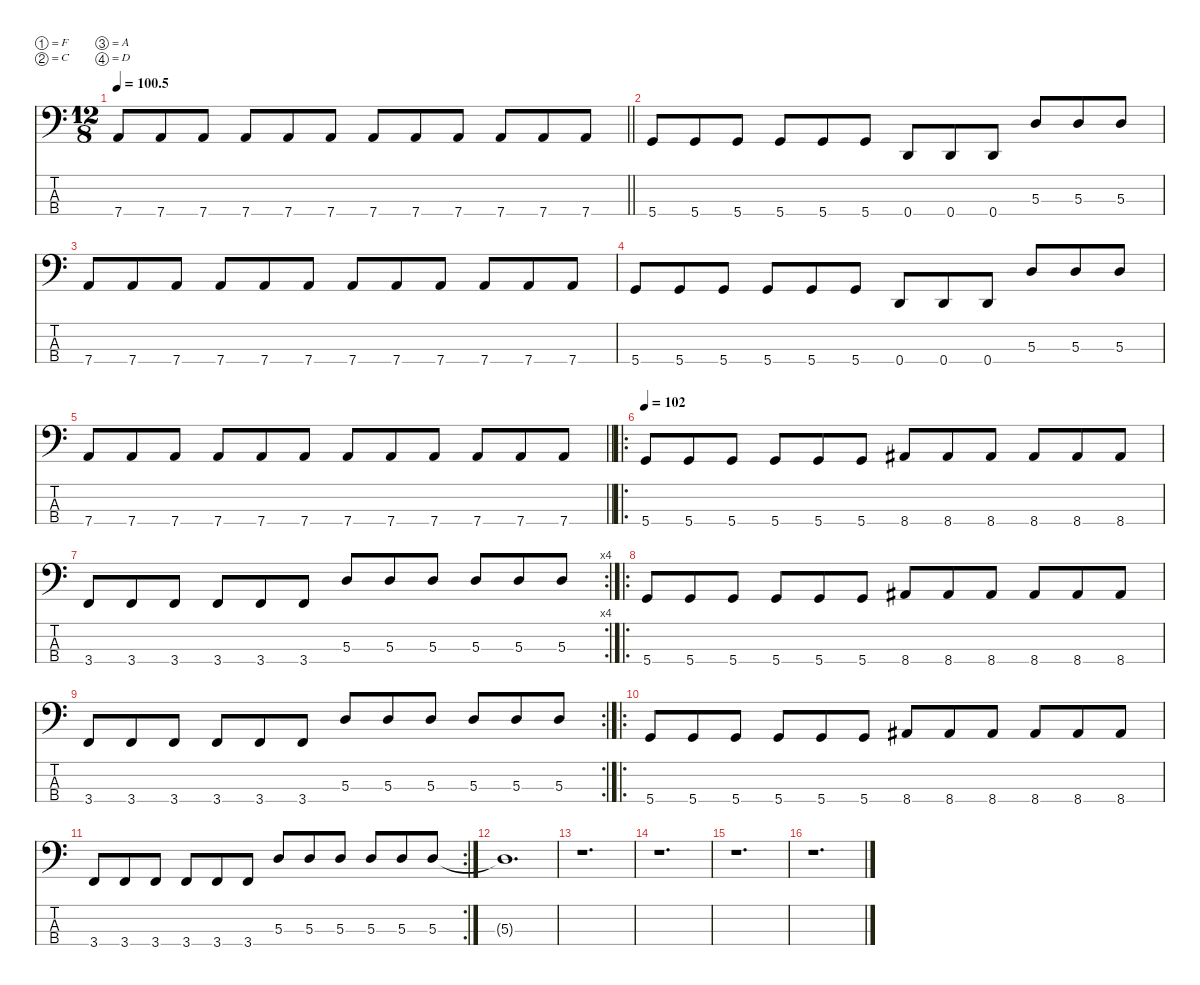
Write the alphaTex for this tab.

\defaultSystemsLayout 4
\hideDynamics
\bracketExtendMode nobrackets
\singleTrackTrackNamePolicy hidden
\multiTrackTrackNamePolicy hidden
\firstSystemTrackNameMode fullname
\otherSystemsTrackNameOrientation horizontal
\track ("Bass" "el.bs.") {instrument electricbassfinger}
\staff {score tabs}
\tuning (F2 C2 A1 D1)
\ts (12 8)
\tempo
100.5
\accidentals auto
\clef f4
\ottava regular
\simile none
\barLineRight lightlight
\ks aminor
7.4.8{dy f beam Up} 7.4.8{beam Up} 7.4.8{beam Up} 7.4.8{beam Up} 7.4.8{beam Up} 7.4.8{beam Up} 7.4.8{beam Up} 7.4.8{beam Up} 7.4.8{beam Up} 7.4.8{beam Up} 7.4.8{beam Up} 7.4.8{beam Up} |
5.4.8{beam Up} 5.4.8{beam Up} 5.4.8{beam Up} 5.4.8{beam Up} 5.4.8{beam Up} 5.4.8{beam Up} 0.4.8{beam Up} 0.4.8{beam Up} 0.4.8{beam Up} 5.3.8{beam Up} 5.3.8{beam Up} 5.3.8{beam Up} |
7.4.8{beam Up} 7.4.8{beam Up} 7.4.8{beam Up} 7.4.8{beam Up} 7.4.8{beam Up} 7.4.8{beam Up} 7.4.8{beam Up} 7.4.8{beam Up} 7.4.8{beam Up} 7.4.8{beam Up} 7.4.8{beam Up} 7.4.8{beam Up} |
5.4.8{beam Up} 5.4.8{beam Up} 5.4.8{beam Up} 5.4.8{beam Up} 5.4.8{beam Up} 5.4.8{beam Up} 0.4.8{beam Up} 0.4.8{beam Up} 0.4.8{beam Up} 5.3.8{beam Up} 5.3.8{beam Up} 5.3.8{beam Up} |
\barLineRight lightlight
7.4.8{beam Up} 7.4.8{beam Up} 7.4.8{beam Up} 7.4.8{beam Up} 7.4.8{beam Up} 7.4.8{beam Up} 7.4.8{beam Up} 7.4.8{beam Up} 7.4.8{beam Up} 7.4.8{beam Up} 7.4.8{beam Up} 7.4.8{beam Up} |
\ro
\tempo 102
5.4.8{beam Up} 5.4.8{beam Up} 5.4.8{beam Up} 5.4.8{beam Up} 5.4.8{beam Up} 5.4.8{beam Up} 8.4{acc #}.8{beam Up} 8.4{acc #}.8{beam Up} 8.4{acc #}.8{beam Up} 8.4{acc #}.8{beam Up} 8.4{acc #}.8{beam Up} 8.4{acc #}.8{beam Up} |
\rc 4
3.4.8{beam Up} 3.4.8{beam Up} 3.4.8{beam Up} 3.4.8{beam Up} 3.4.8{beam Up} 3.4.8{beam Up} 5.3.8{beam Up} 5.3.8{beam Up} 5.3.8{beam Up} 5.3.8{beam Up} 5.3.8{beam Up} 5.3.8{beam Up} |
\ro
5.4.8{beam Up} 5.4.8{beam Up} 5.4.8{beam Up} 5.4.8{beam Up} 5.4.8{beam Up} 5.4.8{beam Up} 8.4{acc #}.8{beam Up} 8.4{acc #}.8{beam Up} 8.4{acc #}.8{beam Up} 8.4{acc #}.8{beam Up} 8.4{acc #}.8{beam Up} 8.4{acc #}.8{beam Up} |
\rc 2
3.4.8{beam Up} 3.4.8{beam Up} 3.4.8{beam Up} 3.4.8{beam Up} 3.4.8{beam Up} 3.4.8{beam Up} 5.3.8{beam Up} 5.3.8{beam Up} 5.3.8{beam Up} 5.3.8{beam Up} 5.3.8{beam Up} 5.3.8{beam Up} |
\ro
5.4.8{beam Up} 5.4.8{beam Up} 5.4.8{beam Up} 5.4.8{beam Up} 5.4.8{beam Up} 5.4.8{beam Up} 8.4{acc #}.8{beam Up} 8.4{acc #}.8{beam Up} 8.4{acc #}.8{beam Up} 8.4{acc #}.8{beam Up} 8.4{acc #}.8{beam Up} 8.4{acc #}.8{beam Up} |
\rc 2
3.4.8{beam Up} 3.4.8{beam Up} 3.4.8{beam Up} 3.4.8{beam Up} 3.4.8{beam Up} 3.4.8{beam Up} 5.3.8{beam Up} 5.3.8{beam Up} 5.3.8{beam Up} 5.3.8{beam Up} 5.3.8{beam Up} 5.3.8{beam Up} |
5.3{t}.1{d beam Down} |
r.1{d beam Down} |
r.1{d beam Down} |
r.1{d beam Down} |
r.1{d beam Down}
